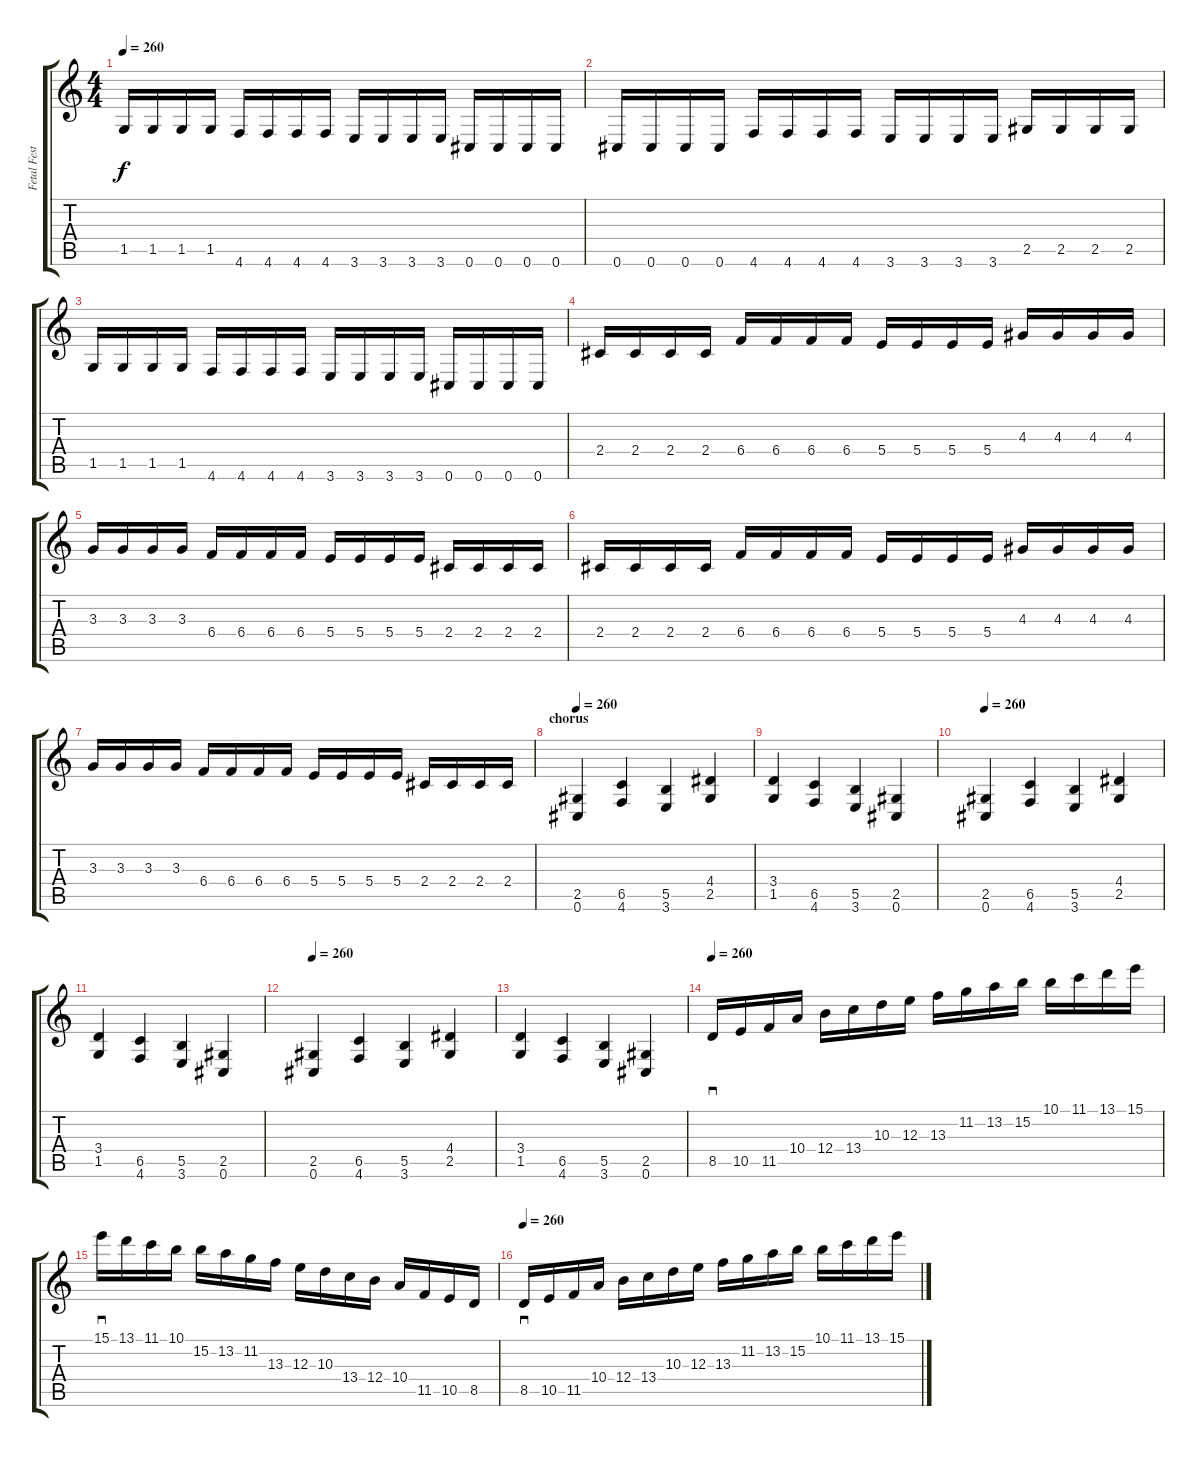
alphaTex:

\track ("Fetal Festering Womb Exhumator" "Fetal Fest") {instrument overdrivenguitar}
\staff {score tabs}
\tuning (Db4 Ab3 E3 B2 Gb2 Db2) {hide}
\ts (4 4)
\tempo 260
\clef g2
\ks c
1.5.16{dy f} 1.5.16 1.5.16 1.5.16 4.6.16 4.6.16 4.6.16 4.6.16 3.6.16 3.6.16 3.6.16 3.6.16 0.6.16 0.6.16 0.6.16 0.6.16 |
0.6.16 0.6.16 0.6.16 0.6.16 4.6.16 4.6.16 4.6.16 4.6.16 3.6.16 3.6.16 3.6.16 3.6.16 2.5.16 2.5.16 2.5.16 2.5.16 |
1.5.16 1.5.16 1.5.16 1.5.16 4.6.16 4.6.16 4.6.16 4.6.16 3.6.16 3.6.16 3.6.16 3.6.16 0.6.16 0.6.16 0.6.16 0.6.16 |
2.4.16 2.4.16 2.4.16 2.4.16 6.4.16 6.4.16 6.4.16 6.4.16 5.4.16 5.4.16 5.4.16 5.4.16 4.3.16 4.3.16 4.3.16 4.3.16 |
3.3.16 3.3.16 3.3.16 3.3.16 6.4.16 6.4.16 6.4.16 6.4.16 5.4.16 5.4.16 5.4.16 5.4.16 2.4.16 2.4.16 2.4.16 2.4.16 |
2.4.16 2.4.16 2.4.16 2.4.16 6.4.16 6.4.16 6.4.16 6.4.16 5.4.16 5.4.16 5.4.16 5.4.16 4.3.16 4.3.16 4.3.16 4.3.16 |
3.3.16 3.3.16 3.3.16 3.3.16 6.4.16 6.4.16 6.4.16 6.4.16 5.4.16 5.4.16 5.4.16 5.4.16 2.4.16 2.4.16 2.4.16 2.4.16 |
\section ("" "chorus")
\tempo 260
(2.5 0.6).4 (6.5 4.6).4 (5.5 3.6).4 (4.4 2.5).4 |
(3.4 1.5).4 (6.5 4.6).4 (5.5 3.6).4 (2.5 0.6).4 |
\tempo 260
(2.5 0.6).4 (6.5 4.6).4 (5.5 3.6).4 (4.4 2.5).4 |
(3.4 1.5).4 (6.5 4.6).4 (5.5 3.6).4 (2.5 0.6).4 |
\tempo 260
(2.5 0.6).4 (6.5 4.6).4 (5.5 3.6).4 (4.4 2.5).4 |
(3.4 1.5).4 (6.5 4.6).4 (5.5 3.6).4 (2.5 0.6).4 |
\tempo 260
8.5.16{sd} 10.5.16 11.5.16 10.4.16 12.4.16 13.4.16 10.3.16 12.3.16 13.3.16 11.2.16 13.2.16 15.2.16 10.1.16 11.1.16 13.1.16 15.1.16 |
15.1.16{sd} 13.1.16 11.1.16 10.1.16 15.2.16 13.2.16 11.2.16 13.3.16 12.3.16 10.3.16 13.4.16 12.4.16 10.4.16 11.5.16 10.5.16 8.5.16 |
\tempo 260
8.5.16{sd} 10.5.16 11.5.16 10.4.16 12.4.16 13.4.16 10.3.16 12.3.16 13.3.16 11.2.16 13.2.16 15.2.16 10.1.16 11.1.16 13.1.16 15.1.16
